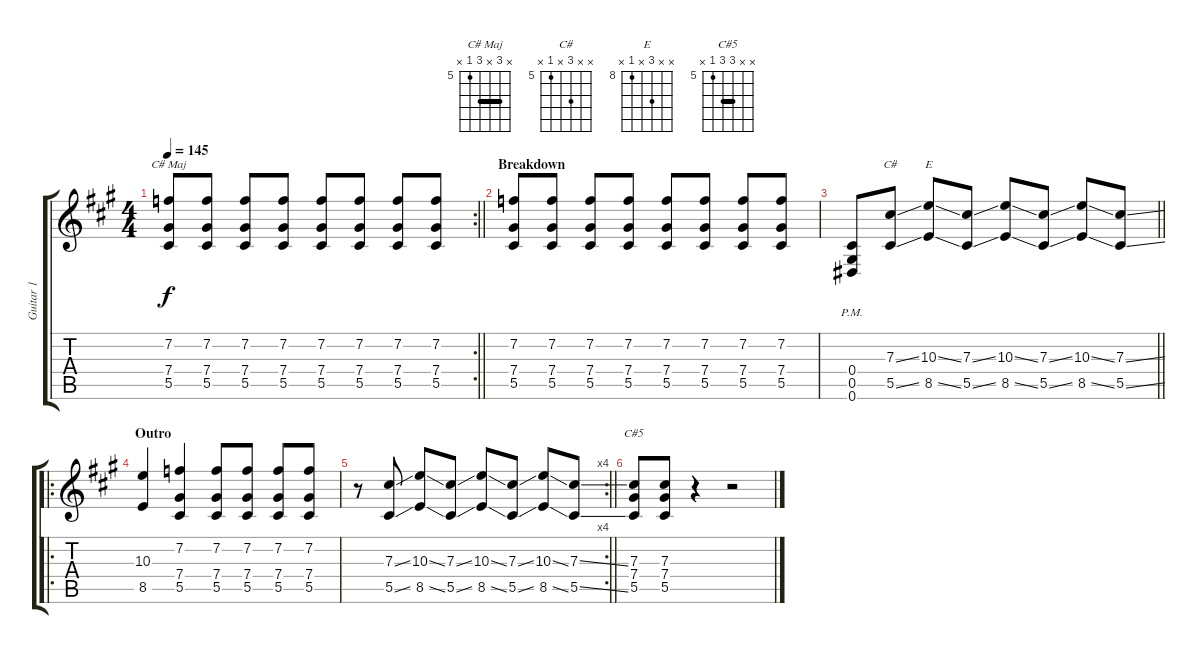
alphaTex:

\track ("Guitar 1" "Guitar 1") {instrument overdrivenguitar}
\staff {score tabs}
\tuning (Eb4 Bb3 Gb3 Db3 Ab2 Eb2) {hide}
\chord ("C# Maj" x 7 x 7 5 x) {firstfret 5 barre 7}
\chord ("C#" x x 7 x 5 x) {firstfret 5}
\chord ("E" x x 10 x 8 x) {firstfret 8}
\chord ("C#5" x x 7 7 5 x) {firstfret 5 barre 7}
\rc 2
\ts (4 4)
\tempo 145
\clef g2
\barLineRight lightlight
\ks a
(7.2 7.4 5.5).8{ch "C# Maj" dy f} (7.2 7.4 5.5).8 (7.2 7.4 5.5).8 (7.2 7.4 5.5).8 (7.2 7.4 5.5).8 (7.2 7.4 5.5).8 (7.2 7.4 5.5).8 (7.2 7.4 5.5).8 |
\section ("" "Breakdown")
(7.2 7.4 5.5).8 (7.2 7.4 5.5).8 (7.2 7.4 5.5).8 (7.2 7.4 5.5).8 (7.2 7.4 5.5).8 (7.2 7.4 5.5).8 (7.2 7.4 5.5).8 (7.2 7.4 5.5).8 |
\barLineRight lightlight
(0.4{pm} 0.5{pm} 0.6{pm}).8 (7.3{ss} 5.5{ss}).8{ch "C#"} (10.3{ss} 8.5{ss}).8{ch "E"} (7.3{ss} 5.5{ss}).8 (10.3{ss} 8.5{ss}).8 (7.3{ss} 5.5{ss}).8 (10.3{ss} 8.5{ss}).8 (7.3{ss} 5.5{ss}).8 |
\ro
\section ("" "Outro")
(10.3 8.5).4 (7.2 7.4 5.5).4 (7.2 7.4 5.5).8 (7.2 7.4 5.5).8 (7.2 7.4 5.5).8 (7.2 7.4 5.5).8 |
\rc 4
\barLineRight lightlight
r.8 (7.3{ss} 5.5{ss}).8 (10.3{ss} 8.5{ss}).8 (7.3{ss} 5.5{ss}).8 (10.3{ss} 8.5{ss}).8 (7.3{ss} 5.5{ss}).8 (10.3{ss} 8.5{ss}).8 (7.3{ss} 5.5{ss}).8 |
(7.3 7.4 5.5).8{ch "C#5"} (7.3 7.4 5.5).8 r.4 r.2
